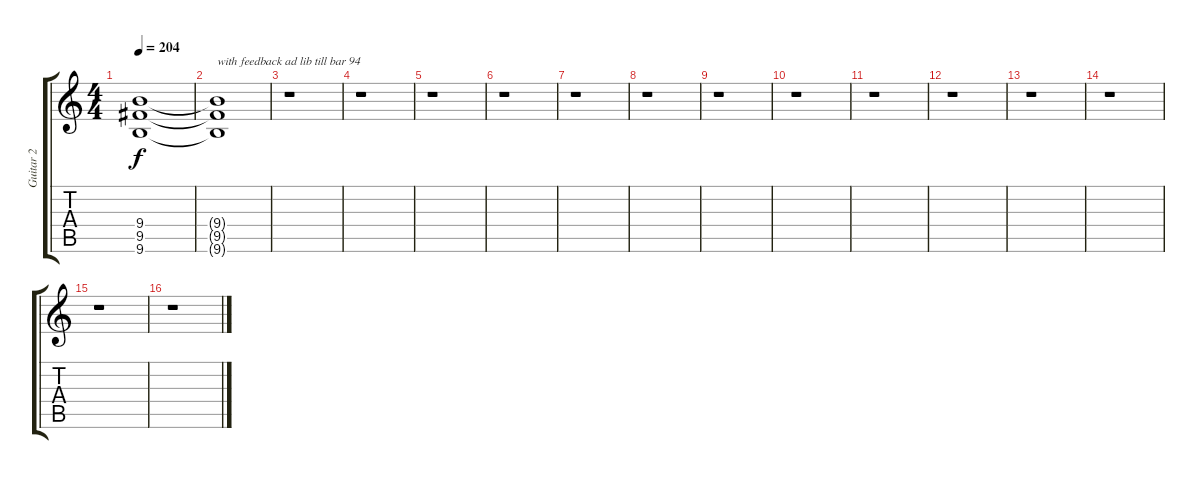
\track ("Guitar 2" "Guitar 2") {instrument overdrivenguitar}
\staff {score tabs}
\tuning (E4 B3 G3 D3 A2 D2) {hide}
\ts (4 4)
\tempo 204
\clef g2
\ks c
(9.4{t} 9.5{t} 9.6{t}).1{dy f} |
(9.4{t} 9.5{t} 9.6{t}).1{txt "with feedback ad lib till bar 94"} |
r.1 |
r.1 |
r.1 |
r.1 |
r.1 |
r.1 |
r.1 |
r.1 |
r.1 |
r.1 |
r.1 |
r.1 |
r.1 |
r.1
